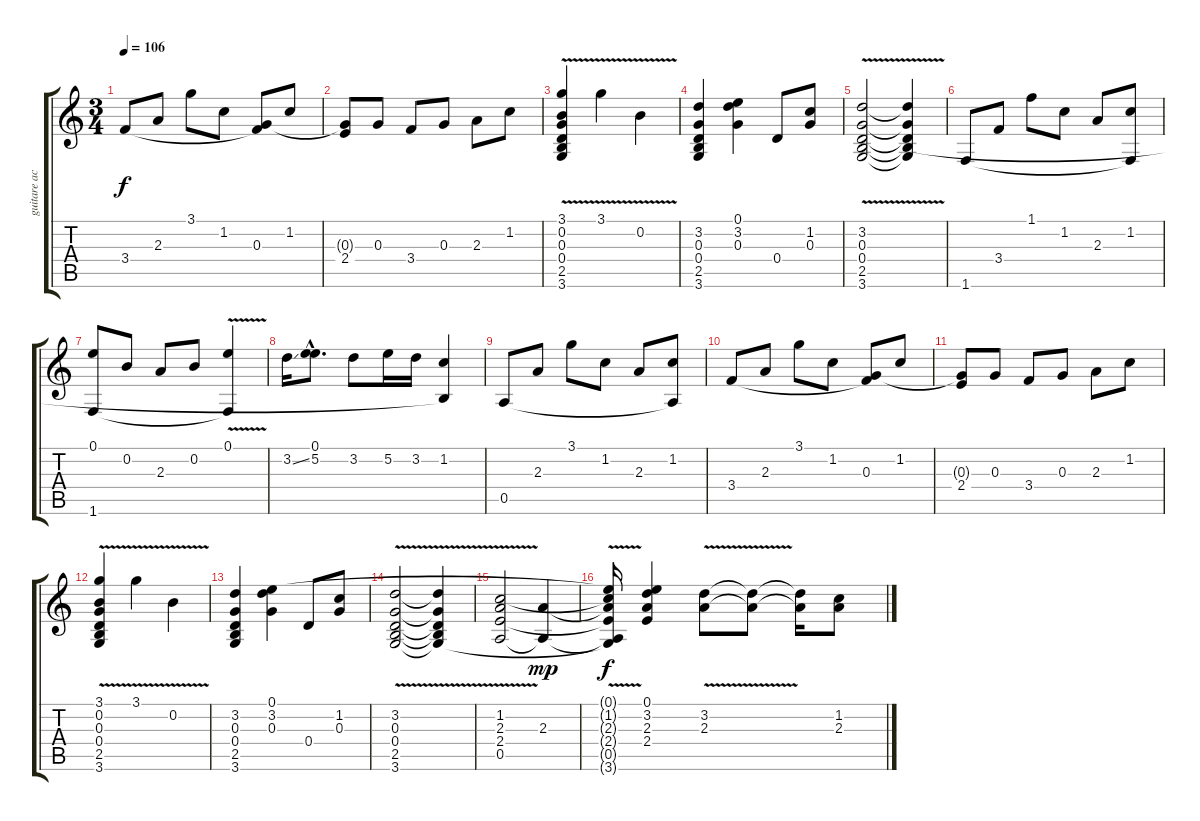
\track ("guitare acoustique" "guitare ac") {instrument acousticguitarnylon}
\staff {score tabs}
\tuning (E4 B3 G3 D3 A2 E2) {hide}
\ts (3 4)
\tempo 106
\clef g2
\ks c
3.4.8{dy f} 2.3.8 3.1.8 1.2.8 (0.3 3.4{t}).8 1.2.8 |
(0.3{t} 2.4).8 0.3.8 3.4.8 0.3.8 2.3.8 1.2.8 |
(3.1{v} 0.2{v} 0.3{v} 0.4{v} 2.5{v} 3.6{v}).4 3.1{v}.4 0.2{v}.4 |
(3.2 0.3 0.4 2.5 3.6).4 (0.1 3.2 0.3).4 0.4.8 (1.2 0.3).8 |
(3.2 0.3 0.4 2.5{v} 3.6).2 (3.2{t} 0.3{t} 0.4{t} 2.5{t} 3.6{t}).4 |
1.6.8 3.4.8 1.1.8 1.2.8 2.3.8 (1.2 1.6{t}).8 |
(0.1 1.6).8 0.2.8 2.3.8 0.2.8 (0.1{v} 1.6{t}).4 |
3.2{ss}.16 (0.1{hac} 5.2{hac}).8{d} 3.2.8 5.2.16 3.2.16 (1.2 2.5{t}).4 |
0.5.8 2.3.8 3.1.8 1.2.8 2.3.8 (1.2 0.5{t}).8 |
3.4.8 2.3.8 3.1.8 1.2.8 (0.3 3.4{t}).8 1.2.8 |
(0.3{t} 2.4).8 0.3.8 3.4.8 0.3.8 2.3.8 1.2.8 |
(3.1{v} 0.2{v} 0.3{v} 0.4{v} 2.5{v} 3.6{v}).4 3.1{v}.4 0.2{v}.4 |
(3.2 0.3 0.4 2.5 3.6).4 (0.1 3.2 0.3).4 0.4.8 (1.2 0.3).8 |
(3.2 0.3 0.4 2.5{v} 3.6).2 (3.2{t} 0.3{t} 0.4{t} 2.5{t} 3.6{t}).4 |
(1.2 2.3 2.4{v} 0.5).2 (2.3 0.5{t}).4{dy mp} |
(0.1{t} 1.2{t} 2.3{t} 2.4{t} 0.5{t} 3.6{t}).16{dy f} (0.1 3.2 2.3 2.4).4 (3.2{v} 2.3).8 (3.2{t} 2.3{t}).8 (3.2{t} 2.3{t}).16 (1.2 2.3).8
